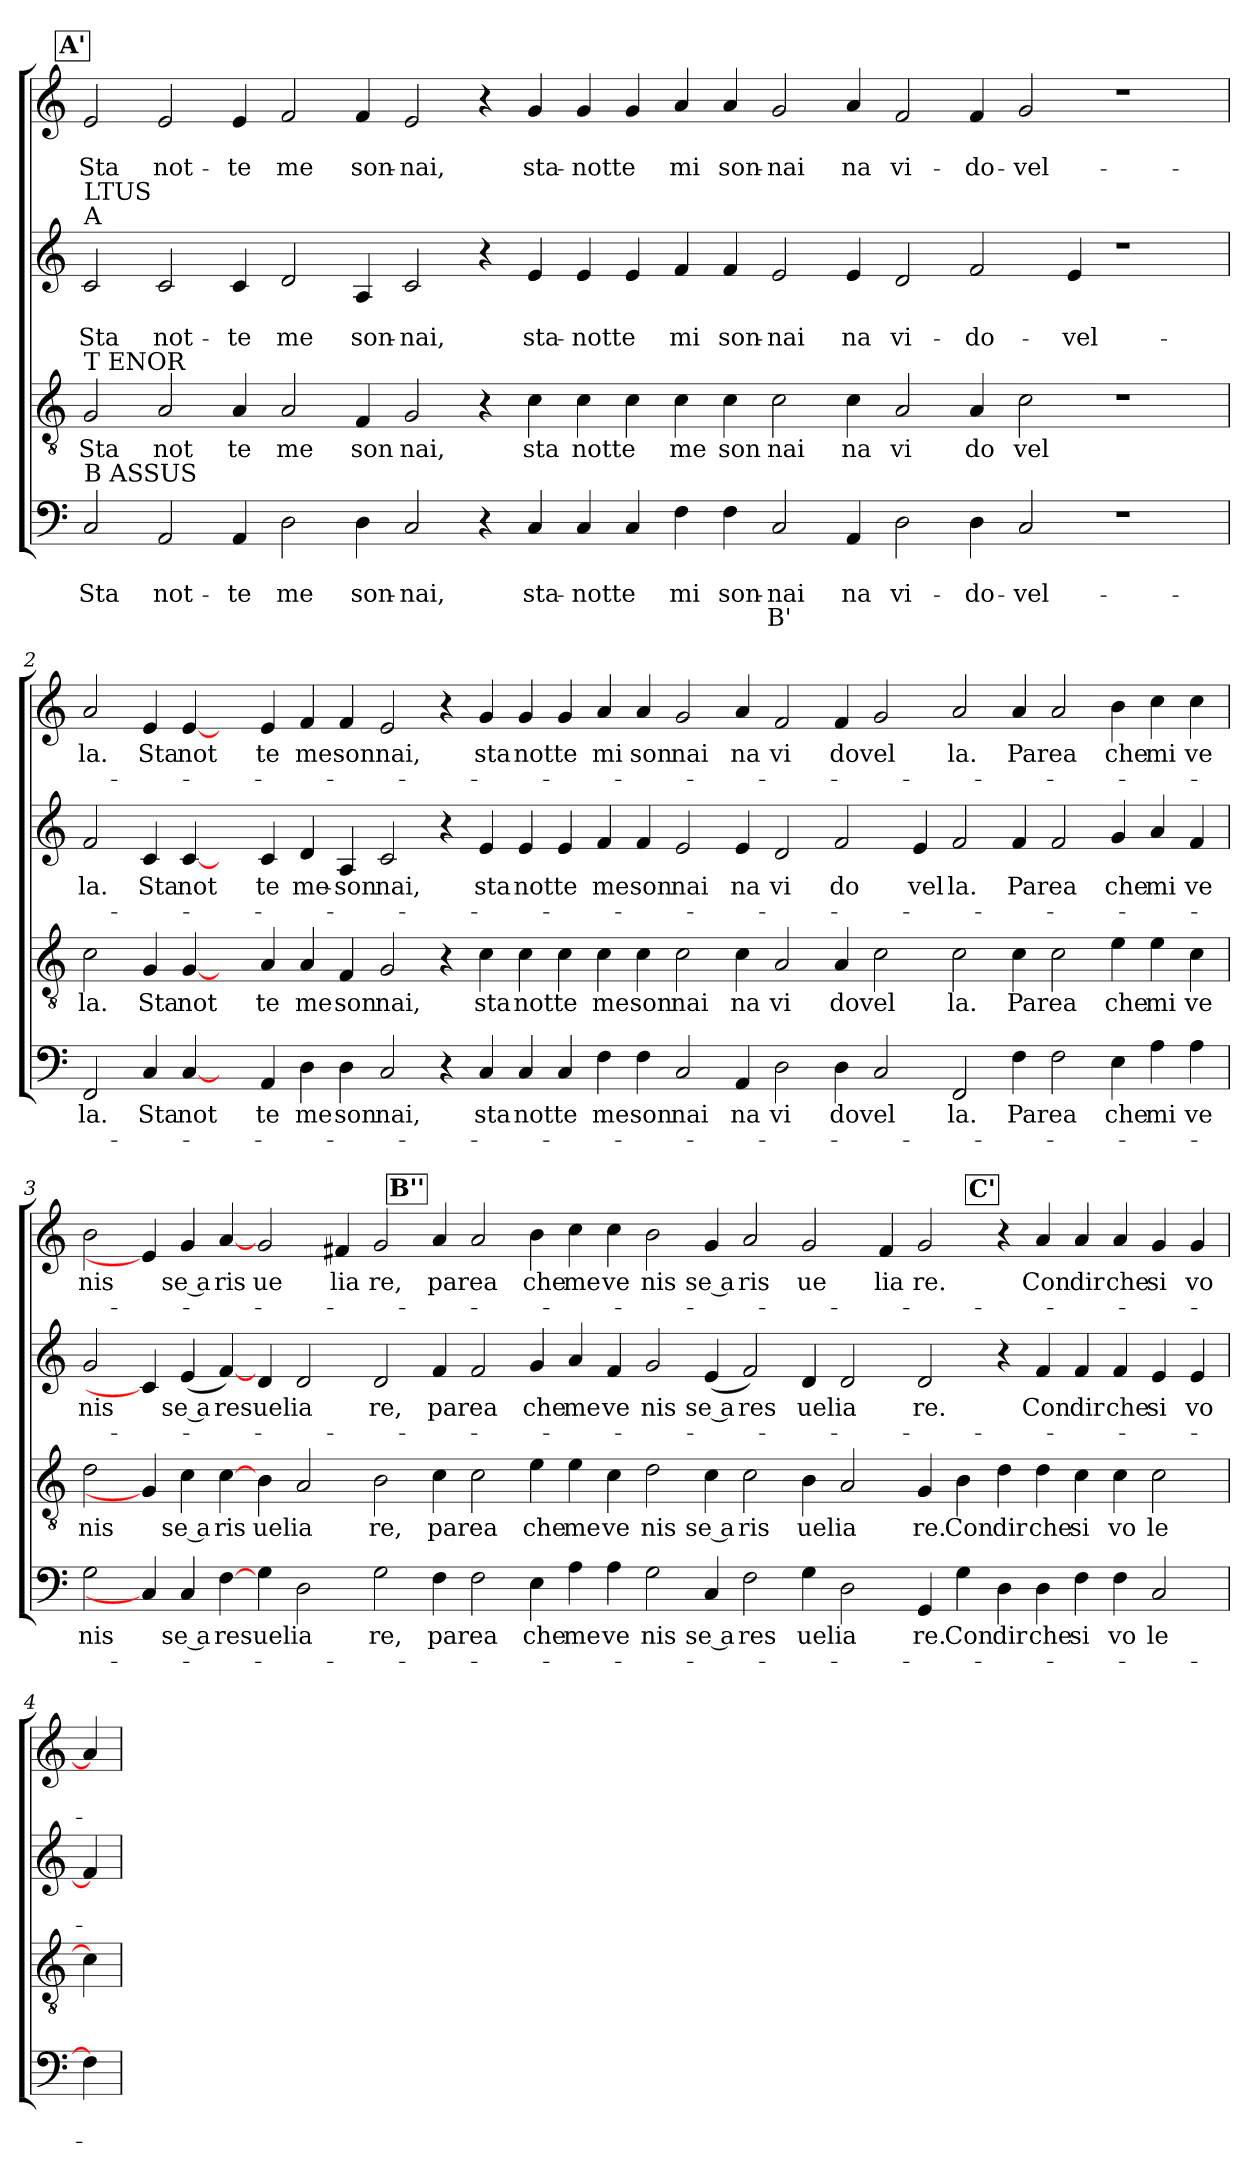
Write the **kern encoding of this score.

**kern	**text	**text	**text	**kern	**text	**kern	**text	**text	**kern	**text	**text
*part4	*part4	*part4	*part4	*part3	*part3	*part2	*part2	*part2	*part1	*part1	*part1
*staff4	*staff4	*staff4	*staff4	*staff3	*staff3	*staff2	*staff2	*staff2	*staff1	*staff1	*staff1
*clefF4	*	*	*	*clefGv2	*	*clefG2	*	*	*clefG2	*	*
*k[]	*	*	*	*k[]	*	*k[]	*	*	*k[]	*	*
*C:	*	*	*	*C:	*	*C:	*	*	*C:	*	*
!!LO:REH:place=s1:a:fs=14:t=A'
=1	=1	=1	=1	=1	=1	=1	=1	=1	=1	=1	=1
!	!	!	!	!	!	!LO:TX:a:t=A	!	!	!	!	!
!	!	!	!	!	!	!LO:TX:t=LTUS	!	!	!	!	!
!	!	!	!	!LO:TX:a:t=T ENOR	!	!	!	!	!	!	!
!LO:TX:a:t=B ASSUS	!	!	!	!	!	!	!	!	!	!	!
!	!	!LO:LY:b	!	!	!LO:LY:b	!	!	!LO:LY:b	!	!	!LO:LY:b
2C/	.	Sta	.	2G/	Sta	2c/	.	Sta	2e/	.	Sta
!	!	!LO:LY:b	!	!	!LO:LY:b	!	!	!LO:LY:b	!	!	!LO:LY:b
2AA/	.	not-	.	2A/	not	2c/	.	not-	2e/	.	not-
!	!	!LO:LY:b	!	!	!LO:LY:b	!	!	!LO:LY:b	!	!	!LO:LY:b
4AA/	.	-te	.	4A/	te	4c/	.	-te	4e/	.	-te
!	!	!LO:LY:b	!	!	!LO:LY:b	!	!	!LO:LY:b	!	!	!LO:LY:b
2D\	.	me	.	2A/	me	2d/	.	me	2f/	.	me
!	!	!LO:LY:b	!	!	!LO:LY:b	!	!	!LO:LY:b	!	!	!LO:LY:b
4D\	.	son-	.	4F/	son	4A/	.	son-	4f/	.	son-
!	!	!LO:LY:b	!	!	!LO:LY:b	!	!	!LO:LY:b	!	!	!LO:LY:b
2C/	.	-nai,	.	2G/	nai,	2c/	.	-nai,	2e/	.	-nai,
4r	.	.	.	4r	.	4r	.	.	4r	.	.
!	!	!LO:LY:b	!	!	!LO:LY:b	!	!	!LO:LY:b	!	!	!LO:LY:b
4C/	.	sta-	.	4c\	sta	4e/	.	sta-	4g/	.	sta-
!	!	!LO:LY:b	!	!	!LO:LY:b	!	!	!LO:LY:b	!	!	!LO:LY:b
4C/	.	-notte	.	4c\	notte	4e/	.	-notte	4g/	.	-notte
4C/	.	.	.	4c\	.	4e/	.	.	4g/	.	.
!	!	!LO:LY:b	!	!	!LO:LY:b	!	!	!LO:LY:b	!	!	!LO:LY:b
4F\	.	mi	.	4c\	me	4f/	.	mi	4a/	.	mi
!	!	!LO:LY:b	!	!	!LO:LY:b	!	!	!LO:LY:b	!	!	!LO:LY:b
4F\	.	son-	.	4c\	son	4f/	.	son-	4a/	.	son-
!	!	!LO:LY:b	!LO:LY:b	!	!LO:LY:b	!	!	!LO:LY:b	!	!	!LO:LY:b
2C/	.	-nai	B'	2c\	nai	2e/	.	-nai	2g/	.	-nai
!	!	!LO:LY:b	!	!	!LO:LY:b	!	!	!LO:LY:b	!	!	!LO:LY:b
4AA/	.	na	.	4c\	na	4e/	.	na	4a/	.	na
!	!	!LO:LY:b	!	!	!LO:LY:b	!	!	!LO:LY:b	!	!	!LO:LY:b
2D\	.	vi-	.	2A/	vi	2d/	.	vi-	2f/	.	vi-
!	!	!LO:LY:b	!	!	!LO:LY:b	!	!	!LO:LY:b	!	!	!LO:LY:b
4D\	.	-do-	.	4A/	do	2f/	.	-do-	4f/	.	-do-
!	!	!LO:LY:b	!	!	!LO:LY:b	!	!	!	!	!	!LO:LY:b
2C/	.	-vel-	.	2c\	vel	.	.	.	2g/	.	-vel-
!	!	!	!	!	!	!	!	!LO:LY:b	!	!	!
.	.	.	.	.	.	4e/	.	-vel-	.	.	.
1r	.	.	.	1r	.	1r	.	.	1r	.	.
!!LO:LB:g=z
=2	=2	=2	=2	=2	=2	=2	=2	=2	=2	=2	=2
!	!LO:LY:b	!	!	!	!LO:LY:b	!	!LO:LY:b	!	!	!LO:LY:b	!
2FF/	la.	.	.	2c\	la.	2f/	la.	.	2a/	la.	.
!	!LO:LY:b	!	!	!	!LO:LY:b	!	!LO:LY:b	!	!	!LO:LY:b	!
4C/	Sta	.	.	4G/	Sta	4c/	Sta	.	4e/	Sta	.
!	!LO:LY:b	!	!	!	!LO:LY:b	!	!LO:LY:b	!	!	!LO:LY:b	!
[4C/	not	.	.	[4G/	not	[4c/	not	.	[4e/	not	.
4ryy	.	.	.	4ryy	.	4ryy	.	.	4ryy	.	.
!	!LO:LY:b	!	!	!	!LO:LY:b	!	!LO:LY:b	!	!	!LO:LY:b	!
4AA/	te	.	.	4A/	te	4c/	te	.	4e/	te	.
!	!LO:LY:b	!	!	!	!LO:LY:b	!	!LO:LY:b	!	!	!LO:LY:b	!
4D\	me	.	.	4A/	me	4d/	me-	.	4f/	me	.
!	!LO:LY:b	!	!	!	!LO:LY:b	!	!LO:LY:b	!	!	!LO:LY:b	!
4D\	son	.	.	4F/	son	4A/	-son	.	4f/	son	.
!	!LO:LY:b	!	!	!	!LO:LY:b	!	!LO:LY:b	!	!	!LO:LY:b	!
2C/	nai,	.	.	2G/	nai,	2c/	nai,	.	2e/	nai,	.
4r	.	.	.	4r	.	4r	.	.	4r	.	.
!	!LO:LY:b	!	!	!	!LO:LY:b	!	!LO:LY:b	!	!	!LO:LY:b	!
4C/	sta	.	.	4c\	sta	4e/	sta	.	4g/	sta	.
!	!LO:LY:b	!	!	!	!LO:LY:b	!	!LO:LY:b	!	!	!LO:LY:b	!
4C/	notte	.	.	4c\	notte	4e/	notte	.	4g/	notte	.
4C/	.	.	.	4c\	.	4e/	.	.	4g/	.	.
!	!LO:LY:b	!	!	!	!LO:LY:b	!	!LO:LY:b	!	!	!LO:LY:b	!
4F\	me	.	.	4c\	me	4f/	me	.	4a/	mi	.
!	!LO:LY:b	!	!	!	!LO:LY:b	!	!LO:LY:b	!	!	!LO:LY:b	!
4F\	son	.	.	4c\	son	4f/	son	.	4a/	son	.
!	!LO:LY:b	!	!	!	!LO:LY:b	!	!LO:LY:b	!	!	!LO:LY:b	!
2C/	nai	.	.	2c\	nai	2e/	nai	.	2g/	nai	.
!	!LO:LY:b	!	!	!	!LO:LY:b	!	!LO:LY:b	!	!	!LO:LY:b	!
4AA/	na	.	.	4c\	na	4e/	na	.	4a/	na	.
!	!LO:LY:b	!	!	!	!LO:LY:b	!	!LO:LY:b	!	!	!LO:LY:b	!
2D\	vi	.	.	2A/	vi	2d/	vi	.	2f/	vi	.
!	!LO:LY:b	!	!	!	!LO:LY:b	!	!LO:LY:b	!	!	!LO:LY:b	!
4D\	dovel	.	.	4A/	dovel	2f/	do	.	4f/	dovel	.
2C/	.	.	.	2c\	.	.	.	.	2g/	.	.
!	!	!	!	!	!	!	!LO:LY:b	!	!	!	!
.	.	.	.	.	.	4e/	vel	.	.	.	.
!	!LO:LY:b	!	!	!	!LO:LY:b	!	!LO:LY:b	!	!	!LO:LY:b	!
2FF/	la.	.	.	2c\	la.	2f/	la.	.	2a/	la.	.
!	!LO:LY:b	!	!	!	!LO:LY:b	!	!LO:LY:b	!	!	!LO:LY:b	!
4F\	Parea	.	.	4c\	Parea	4f/	Parea	.	4a/	Parea	.
2F\	.	.	.	2c\	.	2f/	.	.	2a/	.	.
!	!LO:LY:b	!	!	!	!LO:LY:b	!	!LO:LY:b	!	!	!LO:LY:b	!
4E\	che	.	.	4e\	che	4g/	che	.	4b\	che	.
!	!LO:LY:b	!	!	!	!LO:LY:b	!	!LO:LY:b	!	!	!LO:LY:b	!
4A\	mi	.	.	4e\	mi	4a/	mi	.	4cc\	mi	.
!	!LO:LY:b	!	!	!	!LO:LY:b	!	!LO:LY:b	!	!	!LO:LY:b	!
4A\	ve	.	.	4c\	ve	4f/	ve	.	4cc\	ve	.
!!LO:LB:g=z
!!LO:REH:place=s1:a:fs=14:t=C':qo=25.625
!!LO:REH:place=s1:a:fs=14:t=B'':qo=9.125
=3	=3	=3	=3	=3	=3	=3	=3	=3	=3	=3	=3
!	!LO:LY:b	!	!	!	!LO:LY:b	!	!LO:LY:b	!	!	!LO:LY:b	!
2G\	nis	.	.	2d\	nis	2g/	nis	.	2b\	nis	.
4C/]	.	.	.	4G/]	.	4c/]	.	.	4e/]	.	.
!	!LO:LY:b:rj	!	!	!	!LO:LY:b:rj	!	!LO:LY:b:rj	!	!	!LO:LY:b:rj	!
4C/	se a	.	.	4c\	se a	(<4e/	se a	.	4g/	se a	.
!	!LO:LY:b	!	!	!	!LO:LY:b	!	!LO:LY:b	!	!	!LO:LY:b	!
[4F\	res	.	.	[4c\	ris	[4f/)	res	.	[4a/	ris	.
!	!LO:LY:b	!	!	!	!LO:LY:b	!	!LO:LY:b	!	!	!LO:LY:b	!
4G\	uelia	.	.	4B\	uelia	4d/	uelia	.	2g/	ue	.
2D\	.	.	.	2A/	.	2d/	.	.	.	.	.
!	!	!	!	!	!	!	!	!	!	!LO:LY:b	!
.	.	.	.	.	.	.	.	.	4f#/	lia	.
!	!LO:LY:b	!	!	!	!LO:LY:b	!	!LO:LY:b	!	!	!LO:LY:b	!
2G\	re,	.	.	2B\	re,	2d/	re,	.	2g/	re,	.
!	!LO:LY:b	!	!	!	!LO:LY:b	!	!LO:LY:b	!	!	!LO:LY:b	!
4F\	parea	.	.	4c\	parea	4f/	parea	.	4a/	parea	.
2F\	.	.	.	2c\	.	2f/	.	.	2a/	.	.
!	!LO:LY:b	!	!	!	!LO:LY:b	!	!LO:LY:b	!	!	!LO:LY:b	!
4E\	che	.	.	4e\	che	4g/	che	.	4b\	che	.
!	!LO:LY:b	!	!	!	!LO:LY:b	!	!LO:LY:b	!	!	!LO:LY:b	!
4A\	me	.	.	4e\	me	4a/	me	.	4cc\	me	.
!	!LO:LY:b	!	!	!	!LO:LY:b	!	!LO:LY:b	!	!	!LO:LY:b	!
4A\	ve	.	.	4c\	ve	4f/	ve	.	4cc\	ve	.
!	!LO:LY:b	!	!	!	!LO:LY:b	!	!LO:LY:b	!	!	!LO:LY:b	!
2G\	nis	.	.	2d\	nis	2g/	nis	.	2b\	nis	.
!	!LO:LY:b:rj	!	!	!	!LO:LY:b:rj	!	!LO:LY:b:rj	!	!	!LO:LY:b:rj	!
4C/	se a	.	.	4c\	se a	(<4e/	se a	.	4g/	se a	.
!	!LO:LY:b	!	!	!	!LO:LY:b	!	!LO:LY:b	!	!	!LO:LY:b	!
2F\	res	.	.	2c\	ris	2f/)	res	.	2a/	ris	.
!	!LO:LY:b	!	!	!	!LO:LY:b	!	!LO:LY:b	!	!	!LO:LY:b	!
4G\	uelia	.	.	4B\	uelia	4d/	uelia	.	2g/	ue	.
2D\	.	.	.	2A/	.	2d/	.	.	.	.	.
!	!	!	!	!	!	!	!	!	!	!LO:LY:b	!
.	.	.	.	.	.	.	.	.	4f#/	lia	.
!	!LO:LY:b	!	!	!	!LO:LY:b	!	!LO:LY:b	!	!	!LO:LY:b	!
4GG/	re.	.	.	4G/	re.	2d/	re.	.	2g/	re.	.
!	!LO:LY:b	!	!	!	!LO:LY:b	!	!	!	!	!	!
4G\	Con	.	.	4B\	Con	.	.	.	.	.	.
!	!LO:LY:b	!	!	!	!LO:LY:b	!	!	!	!	!	!
4D\	dir	.	.	4d\	dir	4r	.	.	4r	.	.
!	!LO:LY:b	!	!	!	!LO:LY:b	!	!LO:LY:b	!	!	!LO:LY:b	!
4D\	che	.	.	4d\	che	4f/	Con	.	4a/	Con	.
!	!LO:LY:b	!	!	!	!LO:LY:b	!	!LO:LY:b	!	!	!LO:LY:b	!
4F\	si	.	.	4c\	si	4f/	dir	.	4a/	dir	.
!	!LO:LY:b	!	!	!	!LO:LY:b	!	!LO:LY:b	!	!	!LO:LY:b	!
4F\	vo	.	.	4c\	vo	4f/	che	.	4a/	che	.
!	!LO:LY:b	!	!	!	!LO:LY:b	!	!LO:LY:b	!	!	!LO:LY:b	!
2C/	le	.	.	2c\	le	4e/	si	.	4g/	si	.
!	!	!	!	!	!	!	!LO:LY:b	!	!	!LO:LY:b	!
.	.	.	.	.	.	4e/	vo	.	4g/	vo	.
=4	=4	=4	=4	=4	=4	=4	=4	=4	=4	=4	=4
4F\]	.	.	.	4c\]	.	4f/]	.	.	4a/]	.	.
=	=	=	=	=	=	=	=	=	=	=	=
*-	*-	*-	*-	*-	*-	*-	*-	*-	*-	*-	*-
